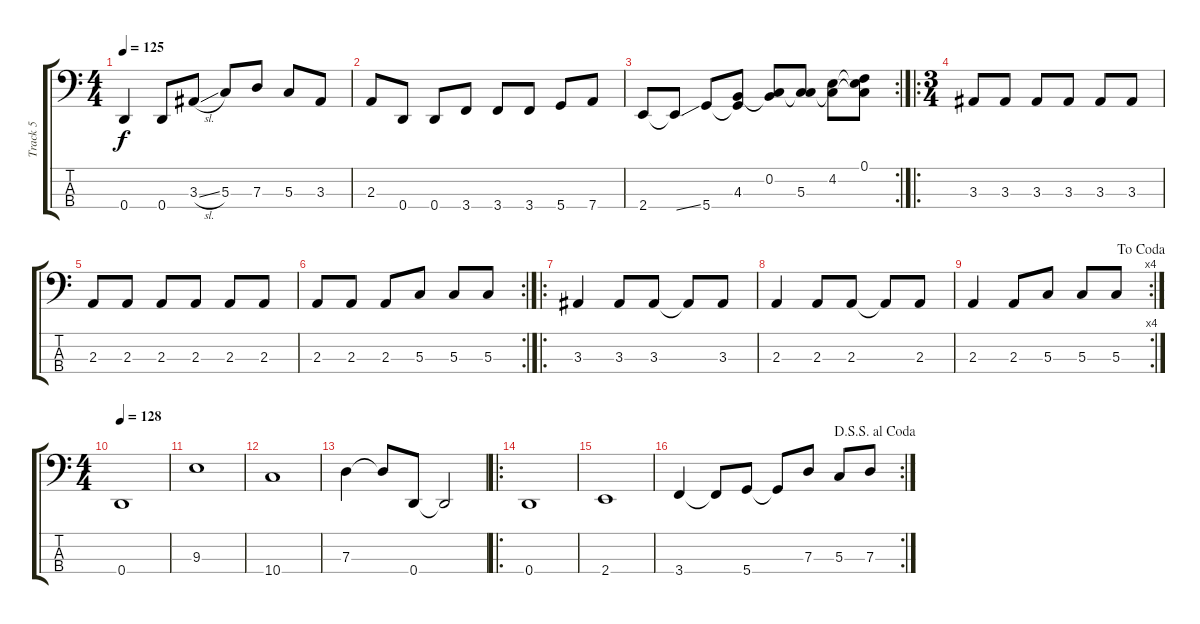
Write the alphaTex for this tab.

\track ("Track 5" "Track 5") {instrument electricbassfinger}
\staff {score tabs}
\tuning (F2 C2 G1 D1) {hide}
\ts (4 4)
\tempo 125
\clef f4
\ks c
0.4.4{dy f} 0.4.8 3.3{sl}.8 5.3.8 7.3.8 5.3.8 3.3.8 |
2.3.8 0.4.8 0.4.8 3.4.8 3.4.8 3.4.8 5.4.8 7.4.8 |
\rc 2
2.4.8 2.4{ss t}.8 5.4.8 (4.3 5.4{t}).8 (0.2 4.3{t}).8 (0.2{t} 5.3).8 (4.2 5.3{t}).8 (0.1 4.2{t} 5.3{t}).8 |
\ro
\ts (3 4)
3.3.8 3.3.8 3.3.8 3.3.8 3.3.8 3.3.8 |
2.3.8 2.3.8 2.3.8 2.3.8 2.3.8 2.3.8 |
\rc 2
2.3.8 2.3.8 2.3.8 5.3.8 5.3.8 5.3.8 |
\ro
3.3.4 3.3.8 3.3.8 3.3{t}.8 3.3.8 |
2.3.4 2.3.8 2.3.8 2.3{t}.8 2.3.8 |
\rc 4
\jump dacoda
2.3.4 2.3.8 5.3.8 5.3.8 5.3.8 |
\ts (4 4)
\tempo 128
0.4.1 |
9.3.1 |
10.4.1 |
7.3.4 7.3{t}.8 0.4.8 0.4{t}.2 |
\ro
0.4.1 |
2.4.1 |
\rc 2
\jump dalsegnosegnoalcoda
3.4.4 3.4{t}.8 5.4.8 5.4{t}.8 7.3.8 5.3.8 7.3.8
